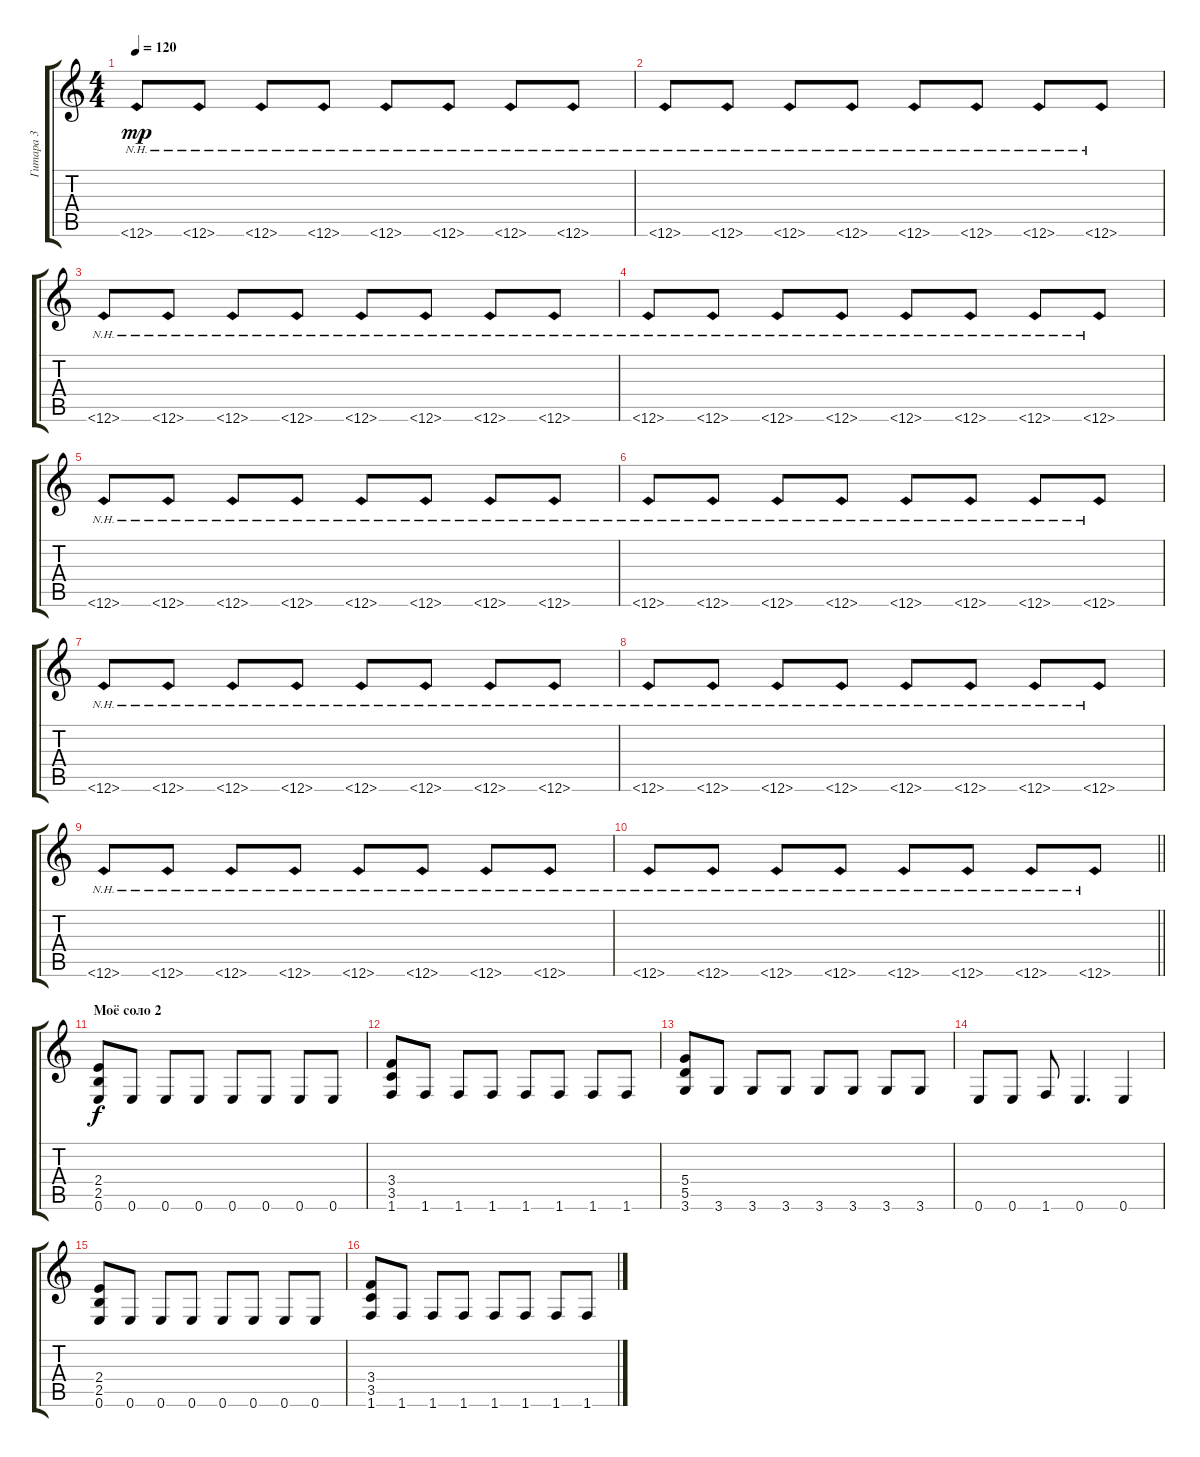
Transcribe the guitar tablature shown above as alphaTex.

\track ("Гитара 3" "Гитара 3") {instrument distortionguitar}
\staff {score tabs}
\tuning (E4 B3 G3 D3 A2 E2) {hide}
\ts (4 4)
\tempo 120
\clef g2
\ks c
12.6{nh}.8{dy mp} 12.6{nh}.8 12.6{nh}.8 12.6{nh}.8 12.6{nh}.8 12.6{nh}.8 12.6{nh}.8 12.6{nh}.8 |
12.6{nh}.8 12.6{nh}.8 12.6{nh}.8 12.6{nh}.8 12.6{nh}.8 12.6{nh}.8 12.6{nh}.8 12.6{nh}.8 |
12.6{nh}.8 12.6{nh}.8 12.6{nh}.8 12.6{nh}.8 12.6{nh}.8 12.6{nh}.8 12.6{nh}.8 12.6{nh}.8 |
12.6{nh}.8 12.6{nh}.8 12.6{nh}.8 12.6{nh}.8 12.6{nh}.8 12.6{nh}.8 12.6{nh}.8 12.6{nh}.8 |
12.6{nh}.8 12.6{nh}.8 12.6{nh}.8 12.6{nh}.8 12.6{nh}.8 12.6{nh}.8 12.6{nh}.8 12.6{nh}.8 |
12.6{nh}.8 12.6{nh}.8 12.6{nh}.8 12.6{nh}.8 12.6{nh}.8 12.6{nh}.8 12.6{nh}.8 12.6{nh}.8 |
12.6{nh}.8 12.6{nh}.8 12.6{nh}.8 12.6{nh}.8 12.6{nh}.8 12.6{nh}.8 12.6{nh}.8 12.6{nh}.8 |
12.6{nh}.8 12.6{nh}.8 12.6{nh}.8 12.6{nh}.8 12.6{nh}.8 12.6{nh}.8 12.6{nh}.8 12.6{nh}.8 |
12.6{nh}.8 12.6{nh}.8 12.6{nh}.8 12.6{nh}.8 12.6{nh}.8 12.6{nh}.8 12.6{nh}.8 12.6{nh}.8 |
\barLineRight lightlight
12.6{nh}.8 12.6{nh}.8 12.6{nh}.8 12.6{nh}.8 12.6{nh}.8 12.6{nh}.8 12.6{nh}.8 12.6{nh}.8 |
\section ("" "Моё соло 2")
(2.4 2.5 0.6).8{dy f volume 10 balance 16} 0.6.8 0.6.8 0.6.8 0.6.8 0.6.8 0.6.8 0.6.8 |
(3.4 3.5 1.6).8 1.6.8 1.6.8 1.6.8 1.6.8 1.6.8 1.6.8 1.6.8 |
(5.4 5.5 3.6).8 3.6.8 3.6.8 3.6.8 3.6.8 3.6.8 3.6.8 3.6.8 |
0.6.8 0.6.8 1.6.8 0.6.4{d} 0.6.4 |
(2.4 2.5 0.6).8 0.6.8 0.6.8 0.6.8 0.6.8 0.6.8 0.6.8 0.6.8 |
(3.4 3.5 1.6).8 1.6.8 1.6.8 1.6.8 1.6.8 1.6.8 1.6.8 1.6.8
